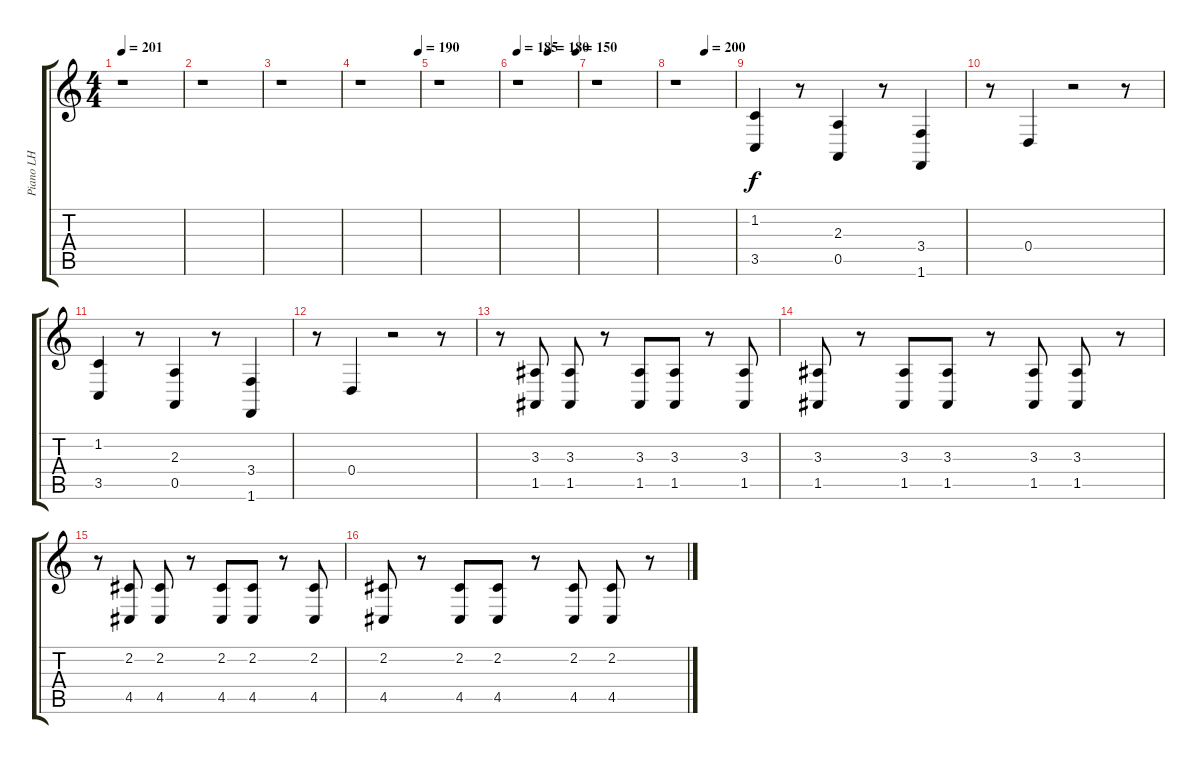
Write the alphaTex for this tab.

\track ("Piano LH" "Piano LH") {instrument acousticgrandpiano}
\staff {score tabs}
\tuning (E4 B3 G3 D3 A2 E2) {hide}
\ts (4 4)
\tempo 201
\clef g2
\ks c
r.1{dy f} |
r.1 |
r.1 |
\tempo (190 0.9895833333333334)
r.1 |
r.1 |
\tempo 185
\tempo (180 0.5208333333333334)
\tempo (150 0.9895833333333334)
r.1 |
r.1 |
\tempo (200 0.5)
r.1 |
(1.2 3.5).4{volume 12} r.8 (2.3 0.5).4 r.8 (3.4 1.6).4 |
r.8 0.4.4 r.2 r.8 |
(1.2 3.5).4 r.8 (2.3 0.5).4 r.8 (3.4 1.6).4 |
r.8 0.4.4 r.2 r.8 |
r.8 (3.3 1.5).8 (3.3 1.5).8 r.8 (3.3 1.5).8 (3.3 1.5).8 r.8 (3.3 1.5).8 |
(3.3 1.5).8 r.8 (3.3 1.5).8 (3.3 1.5).8 r.8 (3.3 1.5).8 (3.3 1.5).8 r.8 |
r.8 (2.2 4.5).8 (2.2 4.5).8 r.8 (2.2 4.5).8 (2.2 4.5).8 r.8 (2.2 4.5).8 |
(2.2 4.5).8 r.8 (2.2 4.5).8 (2.2 4.5).8 r.8 (2.2 4.5).8 (2.2 4.5).8 r.8
